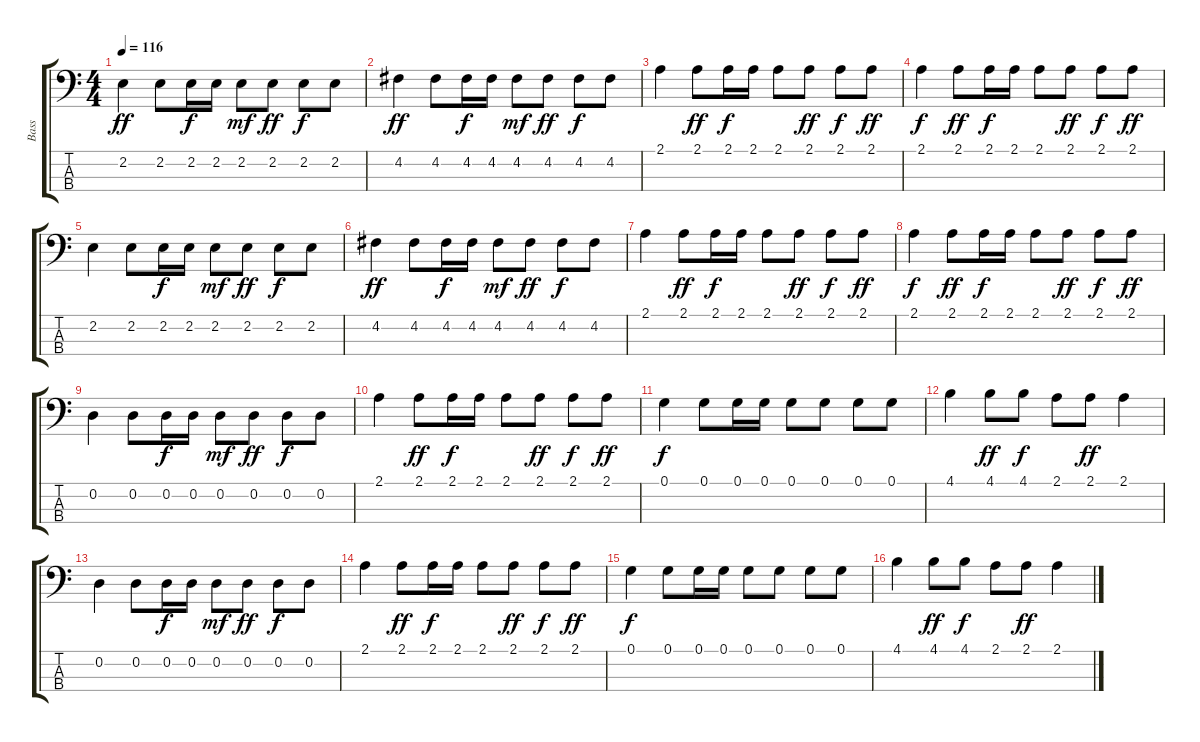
\track ("Bass" "Bass") {instrument electricbassfinger}
\staff {score tabs}
\tuning (G2 D2 A1 E1) {hide}
\ts (4 4)
\tempo 116
\clef f4
\ks c
2.2.4{dy ff} 2.2.8 2.2.16{dy f} 2.2.16 2.2.8{dy mf} 2.2.8{dy ff} 2.2.8{dy f} 2.2.8 |
4.2.4{dy ff} 4.2.8 4.2.16{dy f} 4.2.16 4.2.8{dy mf} 4.2.8{dy ff} 4.2.8{dy f} 4.2.8 |
2.1.4 2.1.8{dy ff} 2.1.16{dy f} 2.1.16 2.1.8 2.1.8{dy ff} 2.1.8{dy f} 2.1.8{dy ff} |
2.1.4{dy f} 2.1.8{dy ff} 2.1.16{dy f} 2.1.16 2.1.8 2.1.8{dy ff} 2.1.8{dy f} 2.1.8{dy ff} |
2.2.4 2.2.8 2.2.16{dy f} 2.2.16 2.2.8{dy mf} 2.2.8{dy ff} 2.2.8{dy f} 2.2.8 |
4.2.4{dy ff} 4.2.8 4.2.16{dy f} 4.2.16 4.2.8{dy mf} 4.2.8{dy ff} 4.2.8{dy f} 4.2.8 |
2.1.4 2.1.8{dy ff} 2.1.16{dy f} 2.1.16 2.1.8 2.1.8{dy ff} 2.1.8{dy f} 2.1.8{dy ff} |
2.1.4{dy f} 2.1.8{dy ff} 2.1.16{dy f} 2.1.16 2.1.8 2.1.8{dy ff} 2.1.8{dy f} 2.1.8{dy ff} |
0.2.4 0.2.8 0.2.16{dy f} 0.2.16 0.2.8{dy mf} 0.2.8{dy ff} 0.2.8{dy f} 0.2.8 |
2.1.4 2.1.8{dy ff} 2.1.16{dy f} 2.1.16 2.1.8 2.1.8{dy ff} 2.1.8{dy f} 2.1.8{dy ff} |
0.1.4{dy f} 0.1.8 0.1.16 0.1.16 0.1.8 0.1.8 0.1.8 0.1.8 |
4.1.4 4.1.8{dy ff} 4.1.8{dy f} 2.1.8 2.1.8{dy ff} 2.1.4 |
0.2.4 0.2.8 0.2.16{dy f} 0.2.16 0.2.8{dy mf} 0.2.8{dy ff} 0.2.8{dy f} 0.2.8 |
2.1.4 2.1.8{dy ff} 2.1.16{dy f} 2.1.16 2.1.8 2.1.8{dy ff} 2.1.8{dy f} 2.1.8{dy ff} |
0.1.4{dy f} 0.1.8 0.1.16 0.1.16 0.1.8 0.1.8 0.1.8 0.1.8 |
4.1.4 4.1.8{dy ff} 4.1.8{dy f} 2.1.8 2.1.8{dy ff} 2.1.4
